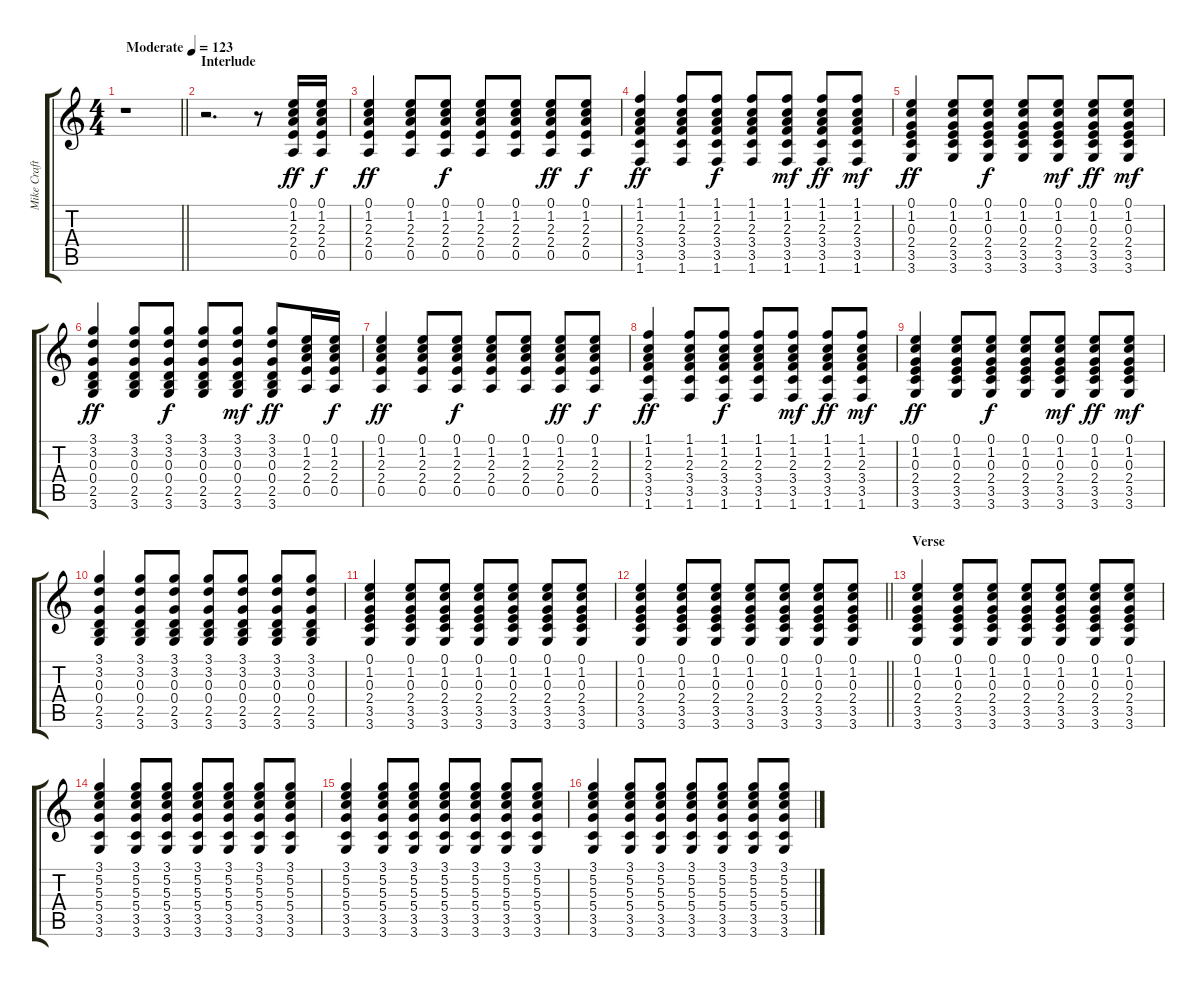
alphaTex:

\track ("Mike Craft - Steel Guitar(Rythm)" "Mike Craft") {instrument acousticguitarsteel}
\staff {score tabs}
\tuning (E4 B3 G3 D3 A2 E2) {hide}
\ts (4 4)
\tempo (123 "Moderate")
\clef g2
\barLineRight lightlight
\ks c
r.1{dy ff instrument acousticguitarsteel} |
\section ("" "Interlude")
r.2{d} r.8 (0.1 1.2 2.3 2.4 0.5).16 (0.1 1.2 2.3 2.4 0.5).16{dy f} |
(0.1 1.2 2.3 2.4 0.5).4{dy ff} (0.1 1.2 2.3 2.4 0.5).8 (0.1 1.2 2.3 2.4 0.5).8{dy f} (0.1 1.2 2.3 2.4 0.5).8 (0.1 1.2 2.3 2.4 0.5).8 (0.1 1.2 2.3 2.4 0.5).8{dy ff} (0.1 1.2 2.3 2.4 0.5).8{dy f} |
(1.1 1.2 2.3 3.4 3.5 1.6).4{dy ff} (1.1 1.2 2.3 3.4 3.5 1.6).8 (1.1 1.2 2.3 3.4 3.5 1.6).8{dy f} (1.1 1.2 2.3 3.4 3.5 1.6).8 (1.1 1.2 2.3 3.4 3.5 1.6).8{dy mf} (1.1 1.2 2.3 3.4 3.5 1.6).8{dy ff} (1.1 1.2 2.3 3.4 3.5 1.6).8{dy mf} |
(0.1 1.2 0.3 2.4 3.5 3.6).4{dy ff} (0.1 1.2 0.3 2.4 3.5 3.6).8 (0.1 1.2 0.3 2.4 3.5 3.6).8{dy f} (0.1 1.2 0.3 2.4 3.5 3.6).8 (0.1 1.2 0.3 2.4 3.5 3.6).8{dy mf} (0.1 1.2 0.3 2.4 3.5 3.6).8{dy ff} (0.1 1.2 0.3 2.4 3.5 3.6).8{dy mf} |
(3.1 3.2 0.3 0.4 2.5 3.6).4{dy ff} (3.1 3.2 0.3 0.4 2.5 3.6).8 (3.1 3.2 0.3 0.4 2.5 3.6).8{dy f} (3.1 3.2 0.3 0.4 2.5 3.6).8 (3.1 3.2 0.3 0.4 2.5 3.6).8{dy mf} (3.1 3.2 0.3 0.4 2.5 3.6).8{dy ff} (0.1 1.2 2.3 2.4 0.5).16 (0.1 1.2 2.3 2.4 0.5).16{dy f} |
(0.1 1.2 2.3 2.4 0.5).4{dy ff} (0.1 1.2 2.3 2.4 0.5).8 (0.1 1.2 2.3 2.4 0.5).8{dy f} (0.1 1.2 2.3 2.4 0.5).8 (0.1 1.2 2.3 2.4 0.5).8 (0.1 1.2 2.3 2.4 0.5).8{dy ff} (0.1 1.2 2.3 2.4 0.5).8{dy f} |
(1.1 1.2 2.3 3.4 3.5 1.6).4{dy ff} (1.1 1.2 2.3 3.4 3.5 1.6).8 (1.1 1.2 2.3 3.4 3.5 1.6).8{dy f} (1.1 1.2 2.3 3.4 3.5 1.6).8 (1.1 1.2 2.3 3.4 3.5 1.6).8{dy mf} (1.1 1.2 2.3 3.4 3.5 1.6).8{dy ff} (1.1 1.2 2.3 3.4 3.5 1.6).8{dy mf} |
(0.1 1.2 0.3 2.4 3.5 3.6).4{dy ff} (0.1 1.2 0.3 2.4 3.5 3.6).8 (0.1 1.2 0.3 2.4 3.5 3.6).8{dy f} (0.1 1.2 0.3 2.4 3.5 3.6).8 (0.1 1.2 0.3 2.4 3.5 3.6).8{dy mf} (0.1 1.2 0.3 2.4 3.5 3.6).8{dy ff} (0.1 1.2 0.3 2.4 3.5 3.6).8{dy mf} |
(3.1 3.2 0.3 0.4 2.5 3.6).4 (3.1 3.2 0.3 0.4 2.5 3.6).8 (3.1 3.2 0.3 0.4 2.5 3.6).8 (3.1 3.2 0.3 0.4 2.5 3.6).8 (3.1 3.2 0.3 0.4 2.5 3.6).8 (3.1 3.2 0.3 0.4 2.5 3.6).8 (3.1 3.2 0.3 0.4 2.5 3.6).8 |
(0.1 1.2 0.3 2.4 3.5 3.6).4 (0.1 1.2 0.3 2.4 3.5 3.6).8 (0.1 1.2 0.3 2.4 3.5 3.6).8 (0.1 1.2 0.3 2.4 3.5 3.6).8 (0.1 1.2 0.3 2.4 3.5 3.6).8 (0.1 1.2 0.3 2.4 3.5 3.6).8 (0.1 1.2 0.3 2.4 3.5 3.6).8 |
\barLineRight lightlight
(0.1 1.2 0.3 2.4 3.5 3.6).4 (0.1 1.2 0.3 2.4 3.5 3.6).8 (0.1 1.2 0.3 2.4 3.5 3.6).8 (0.1 1.2 0.3 2.4 3.5 3.6).8 (0.1 1.2 0.3 2.4 3.5 3.6).8 (0.1 1.2 0.3 2.4 3.5 3.6).8 (0.1 1.2 0.3 2.4 3.5 3.6).8 |
\section ("" "Verse")
(0.1 1.2 0.3 2.4 3.5 3.6).4 (0.1 1.2 0.3 2.4 3.5 3.6).8 (0.1 1.2 0.3 2.4 3.5 3.6).8 (0.1 1.2 0.3 2.4 3.5 3.6).8 (0.1 1.2 0.3 2.4 3.5 3.6).8 (0.1 1.2 0.3 2.4 3.5 3.6).8 (0.1 1.2 0.3 2.4 3.5 3.6).8 |
(3.1 5.2 5.3 5.4 3.5 3.6).4 (3.1 5.2 5.3 5.4 3.5 3.6).8 (3.1 5.2 5.3 5.4 3.5 3.6).8 (3.1 5.2 5.3 5.4 3.5 3.6).8 (3.1 5.2 5.3 5.4 3.5 3.6).8 (3.1 5.2 5.3 5.4 3.5 3.6).8 (3.1 5.2 5.3 5.4 3.5 3.6).8 |
(3.1 5.2 5.3 5.4 3.5 3.6).4 (3.1 5.2 5.3 5.4 3.5 3.6).8 (3.1 5.2 5.3 5.4 3.5 3.6).8 (3.1 5.2 5.3 5.4 3.5 3.6).8 (3.1 5.2 5.3 5.4 3.5 3.6).8 (3.1 5.2 5.3 5.4 3.5 3.6).8 (3.1 5.2 5.3 5.4 3.5 3.6).8 |
(3.1 5.2 5.3 5.4 3.5 3.6).4 (3.1 5.2 5.3 5.4 3.5 3.6).8 (3.1 5.2 5.3 5.4 3.5 3.6).8 (3.1 5.2 5.3 5.4 3.5 3.6).8 (3.1 5.2 5.3 5.4 3.5 3.6).8 (3.1 5.2 5.3 5.4 3.5 3.6).8 (3.1 5.2 5.3 5.4 3.5 3.6).8
